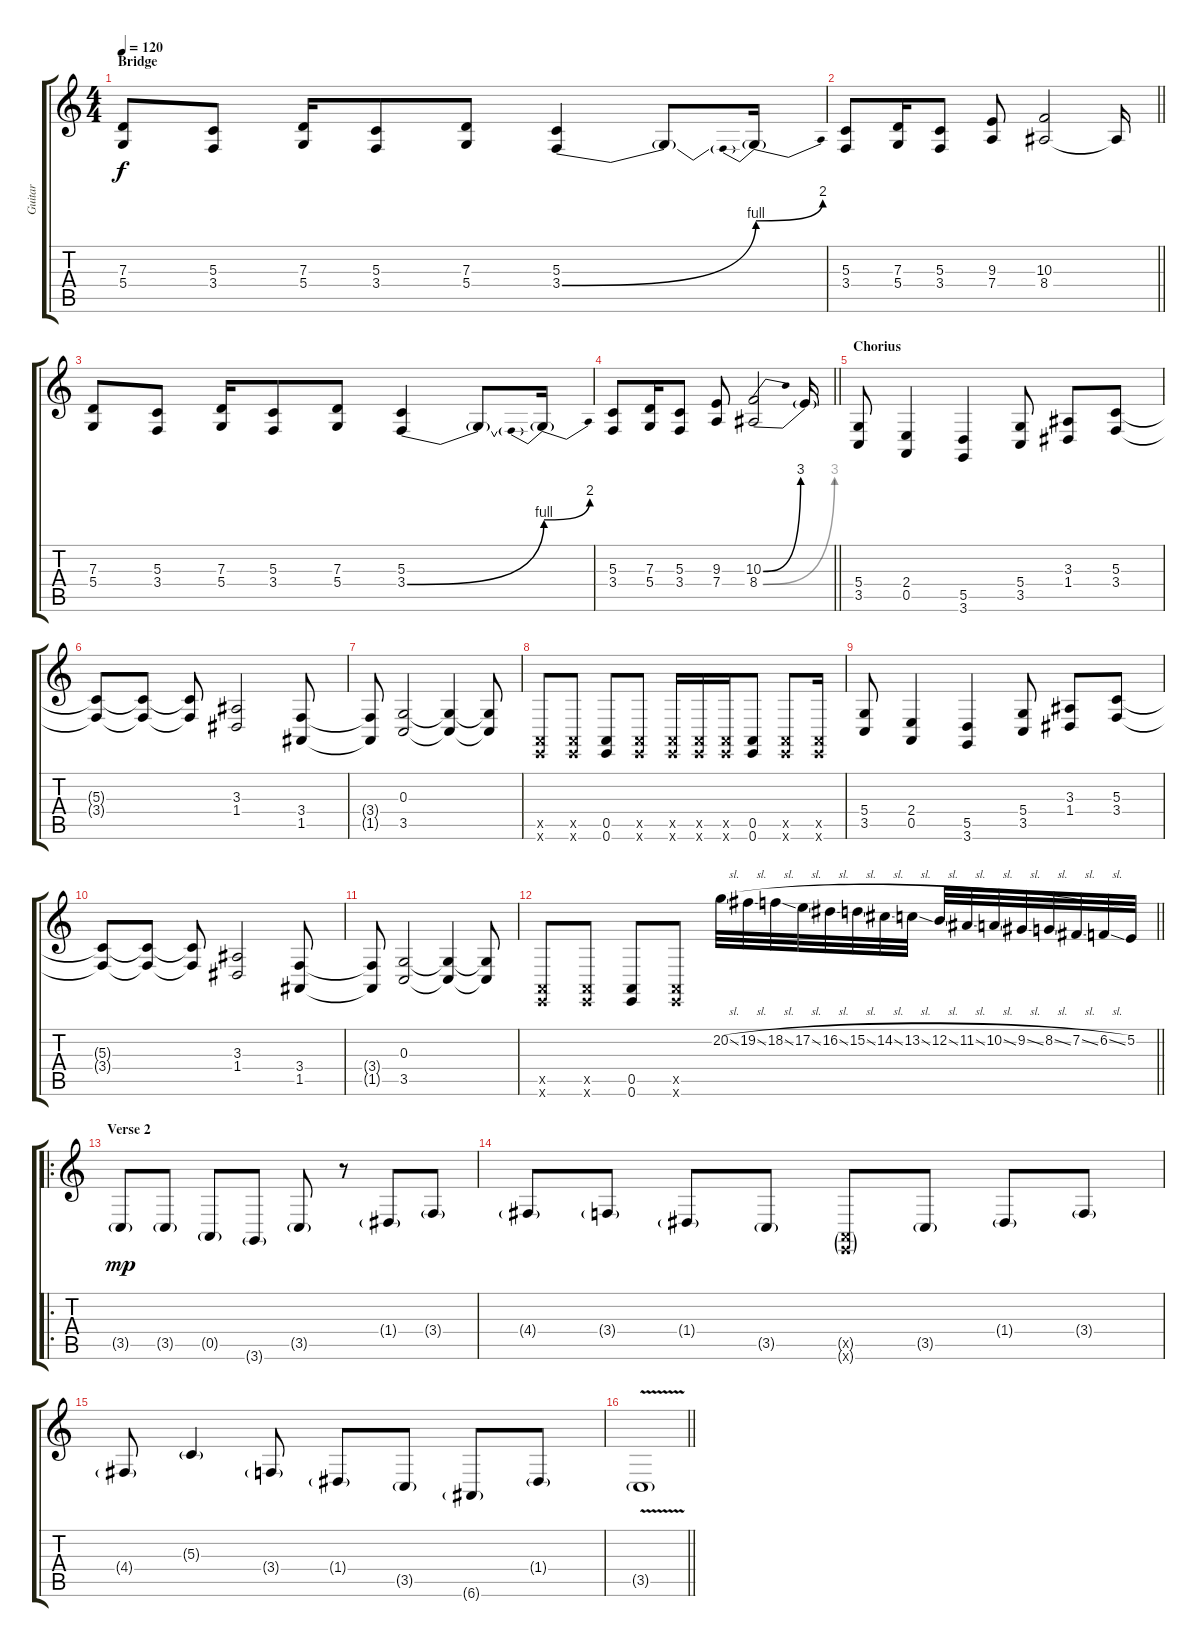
\track ("Guitar" "Guitar") {instrument synthbrass1}
\staff {score tabs}
\tuning (E4 B3 G3 D3 A2 E2) {hide}
\ts (4 4)
\section ("" "Bridge")
\tempo 120
\clef g2
\ks c
(7.3 5.4).8{dy f} (5.3 3.4).8 (7.3 5.4).16 (5.3 3.4).8 (7.3 5.4).8 (5.3 3.4{be (bend 0 0 60 4)}).4 3.4{t}.8 3.4{be (prebendbend 0 4 60 8) t}.16 |
\barLineRight lightlight
(5.3 3.4).8 (7.3 5.4).16 (5.3 3.4).8 (9.3 7.4).8 (10.3 8.4).2 8.4{t}.16 |
(7.3 5.4).8 (5.3 3.4).8 (7.3 5.4).16 (5.3 3.4).8 (7.3 5.4).8 (5.3 3.4{be (bend 0 0 60 4)}).4 3.4{t}.8 3.4{be (prebendbend 0 4 60 8) t}.16 |
\barLineRight lightlight
(5.3 3.4).8 (7.3 5.4).16 (5.3 3.4).8 (9.3 7.4).8 (10.3{be (bend 0 0 60 12)} 8.4{be (bend 0 0 60 12)}).2 8.4{t}.16 |
\section ("" "Chorius")
(5.4 3.5).8 (2.4 0.5).4 (5.5 3.6).4 (5.4 3.5).8 (3.3 1.4).8 (5.3 3.4).8 |
(5.3{t} 3.4{t}).8 (5.3{t} 3.4{t}).8 (5.3{t} 3.4{t}).8 (3.3 1.4).2 (3.4 1.5).8 |
(3.4{t} 1.5{t}).8 (0.3 3.5).2 (0.3{t} 3.5{t}).4 (0.3{t} 3.5{t}).8 |
(0.5{x} 0.6{x}).8 (0.5{x} 0.6{x}).8 (0.5 0.6).8 (0.5{x} 0.6{x}).8 (0.5{x} 0.6{x}).16 (0.5{x} 0.6{x}).16 (0.5{x} 0.6{x}).16 (0.5 0.6).8 (0.5{x} 0.6{x}).8 (0.5{x} 0.6{x}).16 |
(5.4 3.5).8 (2.4 0.5).4 (5.5 3.6).4 (5.4 3.5).8 (3.3 1.4).8 (5.3 3.4).8 |
(5.3{t} 3.4{t}).8 (5.3{t} 3.4{t}).8 (5.3{t} 3.4{t}).8 (3.3 1.4).2 (3.4 1.5).8 |
(3.4{t} 1.5{t}).8 (0.3 3.5).2 (0.3{t} 3.5{t}).4 (0.3{t} 3.5{t}).8 |
\barLineRight lightlight
(0.5{x} 0.6{x}).8 (0.5{x} 0.6{x}).8 (0.5 0.6).8 (0.5{x} 0.6{x}).8 20.2{sl}.32 19.2{sl}.32 18.2{sl}.32 17.2{sl}.32 16.2{sl}.32 15.2{sl}.32 14.2{sl}.32 13.2{sl}.32 12.2{sl}.32 11.2{sl}.32 10.2{sl}.32 9.2{sl}.32 8.2{sl}.32 7.2{sl}.32 6.2{sl}.32 5.2.32 |
\ro
\section ("" "Verse 2")
3.5{g}.8{dy mp} 3.5{g}.8 0.5{g}.8 3.6{g}.8 3.5{g}.8 r.8 1.4{g}.8 3.4{g}.8 |
4.4{g}.8 3.4{g}.8 1.4{g}.8 3.5{g}.8 (0.5{g x} 0.6{g x}).8 3.5{g}.8 1.4{g}.8 3.4{g}.8 |
4.4{g}.8 5.3{g}.4 3.4{g}.8 1.4{g}.8 3.5{g}.8 6.6{g}.8 1.4{g}.8 |
\barLineRight lightlight
3.5{v g}.1
